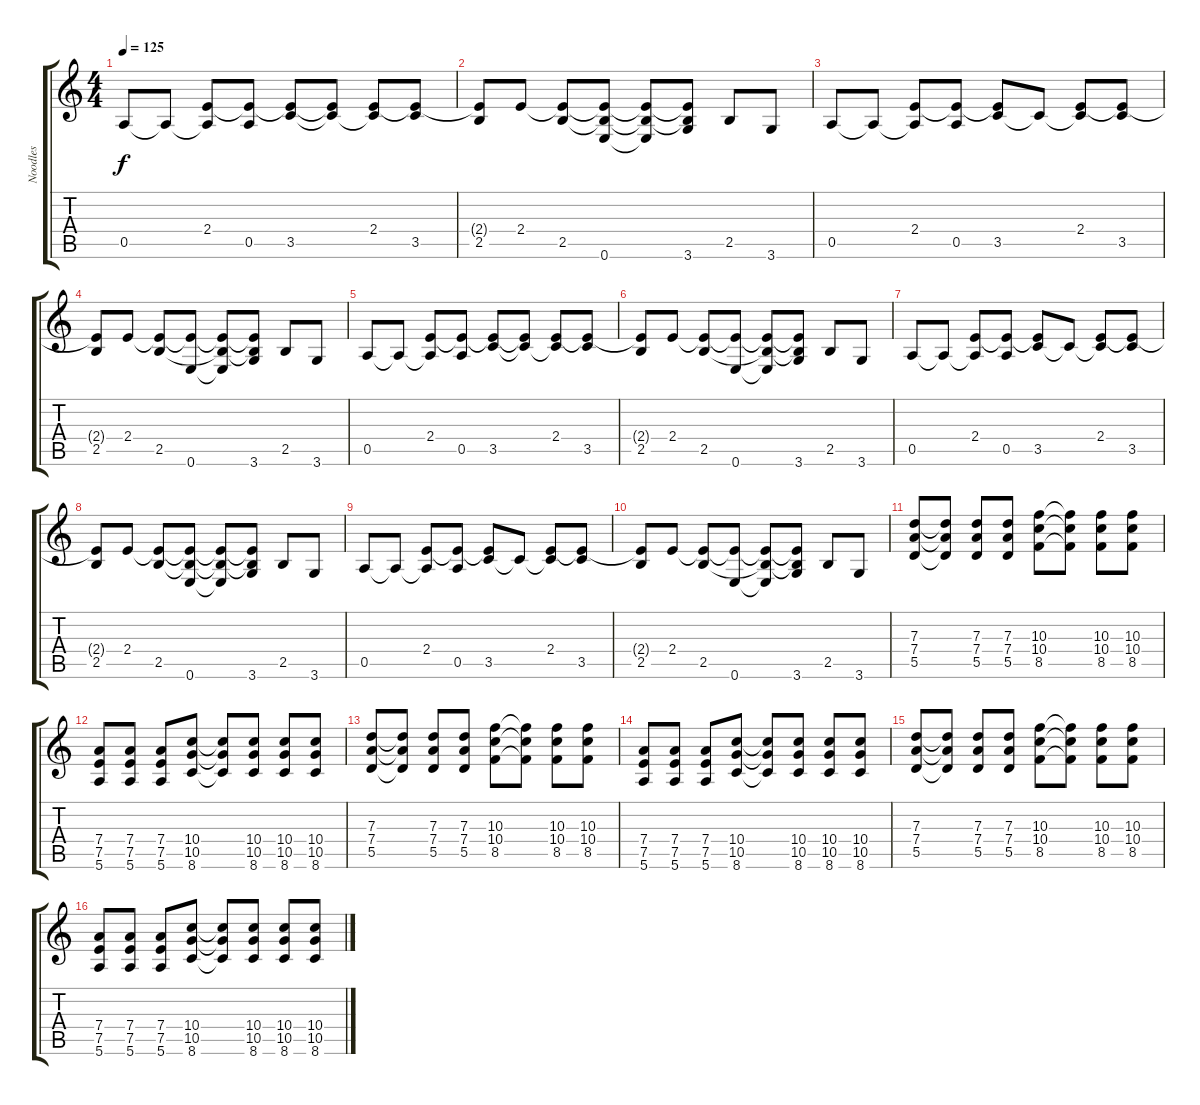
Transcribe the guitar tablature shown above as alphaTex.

\track ("Noodles" "Noodles") {instrument acousticguitarsteel}
\staff {score tabs}
\tuning (E4 B3 G3 D3 A2 E2) {hide}
\ts (4 4)
\tempo 125
\clef g2
\ks c
0.5.8{dy f} 0.5{t}.8 (2.4 0.5{t}).8 (2.4{t} 0.5).8 (2.4{t} 3.5).8 (2.4{t} 3.5{t}).8 (2.4 3.5{t}).8 (2.4{t} 3.5).8 |
(2.4{t} 2.5).8 2.4.8 (2.4{t} 2.5).8 (2.4{t} 2.5{t} 0.6).8 (2.4{t} 2.5{t} 0.6{t}).8 (2.4{t} 2.5{t} 3.6).8 2.5.8 3.6.8 |
0.5.8 0.5{t}.8 (2.4 0.5{t}).8 (2.4{t} 0.5).8 (2.4{t} 3.5).8 3.5{t}.8 (2.4 3.5{t}).8 (2.4{t} 3.5).8 |
(2.4{t} 2.5).8 2.4.8 (2.4{t} 2.5).8 (2.4{t} 0.6).8 (2.4{t} 2.5{t} 0.6{t}).8 (2.4{t} 2.5{t} 3.6).8 2.5.8 3.6.8 |
0.5.8 0.5{t}.8 (2.4 0.5{t}).8 (2.4{t} 0.5).8 (2.4{t} 3.5).8 (2.4{t} 3.5{t}).8 (2.4 3.5{t}).8 (2.4{t} 3.5).8 |
(2.4{t} 2.5).8 2.4.8 (2.4{t} 2.5).8 (2.4{t} 0.6).8 (2.4{t} 2.5{t} 0.6{t}).8 (2.4{t} 2.5{t} 3.6).8 2.5.8 3.6.8 |
0.5.8 0.5{t}.8 (2.4 0.5{t}).8 (2.4{t} 0.5).8 (2.4{t} 3.5).8 3.5{t}.8 (2.4 3.5{t}).8 (2.4{t} 3.5).8 |
(2.4{t} 2.5).8 2.4.8 (2.4{t} 2.5).8 (2.4{t} 2.5{t} 0.6).8 (2.4{t} 2.5{t} 0.6{t}).8 (2.4{t} 2.5{t} 3.6).8 2.5.8 3.6.8 |
0.5.8 0.5{t}.8 (2.4 0.5{t}).8 (2.4{t} 0.5).8 (2.4{t} 3.5).8 3.5{t}.8 (2.4 3.5{t}).8 (2.4{t} 3.5).8 |
(2.4{t} 2.5).8 2.4.8 (2.4{t} 2.5).8 (2.4{t} 0.6).8 (2.4{t} 2.5{t} 0.6{t}).8 (2.4{t} 2.5{t} 3.6).8 2.5.8 3.6.8 |
(7.3 7.4 5.5).8{volume 16 instrument distortionguitar} (7.3{t} 7.4{t} 5.5{t}).8 (7.3 7.4 5.5).8 (7.3 7.4 5.5).8 (10.3 10.4 8.5).8 (10.3{t} 10.4{t} 8.5{t}).8 (10.3 10.4 8.5).8 (10.3 10.4 8.5).8 |
(7.4 7.5 5.6).8 (7.4 7.5 5.6).8 (7.4 7.5 5.6).8 (10.4 10.5 8.6).8 (10.4{t} 10.5{t} 8.6{t}).8 (10.4 10.5 8.6).8 (10.4 10.5 8.6).8 (10.4 10.5 8.6).8 |
(7.3 7.4 5.5).8 (7.3{t} 7.4{t} 5.5{t}).8 (7.3 7.4 5.5).8 (7.3 7.4 5.5).8 (10.3 10.4 8.5).8 (10.3{t} 10.4{t} 8.5{t}).8 (10.3 10.4 8.5).8 (10.3 10.4 8.5).8 |
(7.4 7.5 5.6).8 (7.4 7.5 5.6).8 (7.4 7.5 5.6).8 (10.4 10.5 8.6).8 (10.4{t} 10.5{t} 8.6{t}).8 (10.4 10.5 8.6).8 (10.4 10.5 8.6).8 (10.4 10.5 8.6).8 |
(7.3 7.4 5.5).8 (7.3{t} 7.4{t} 5.5{t}).8 (7.3 7.4 5.5).8 (7.3 7.4 5.5).8 (10.3 10.4 8.5).8 (10.3{t} 10.4{t} 8.5{t}).8 (10.3 10.4 8.5).8 (10.3 10.4 8.5).8 |
(7.4 7.5 5.6).8 (7.4 7.5 5.6).8 (7.4 7.5 5.6).8 (10.4 10.5 8.6).8 (10.4{t} 10.5{t} 8.6{t}).8 (10.4 10.5 8.6).8 (10.4 10.5 8.6).8 (10.4 10.5 8.6).8
